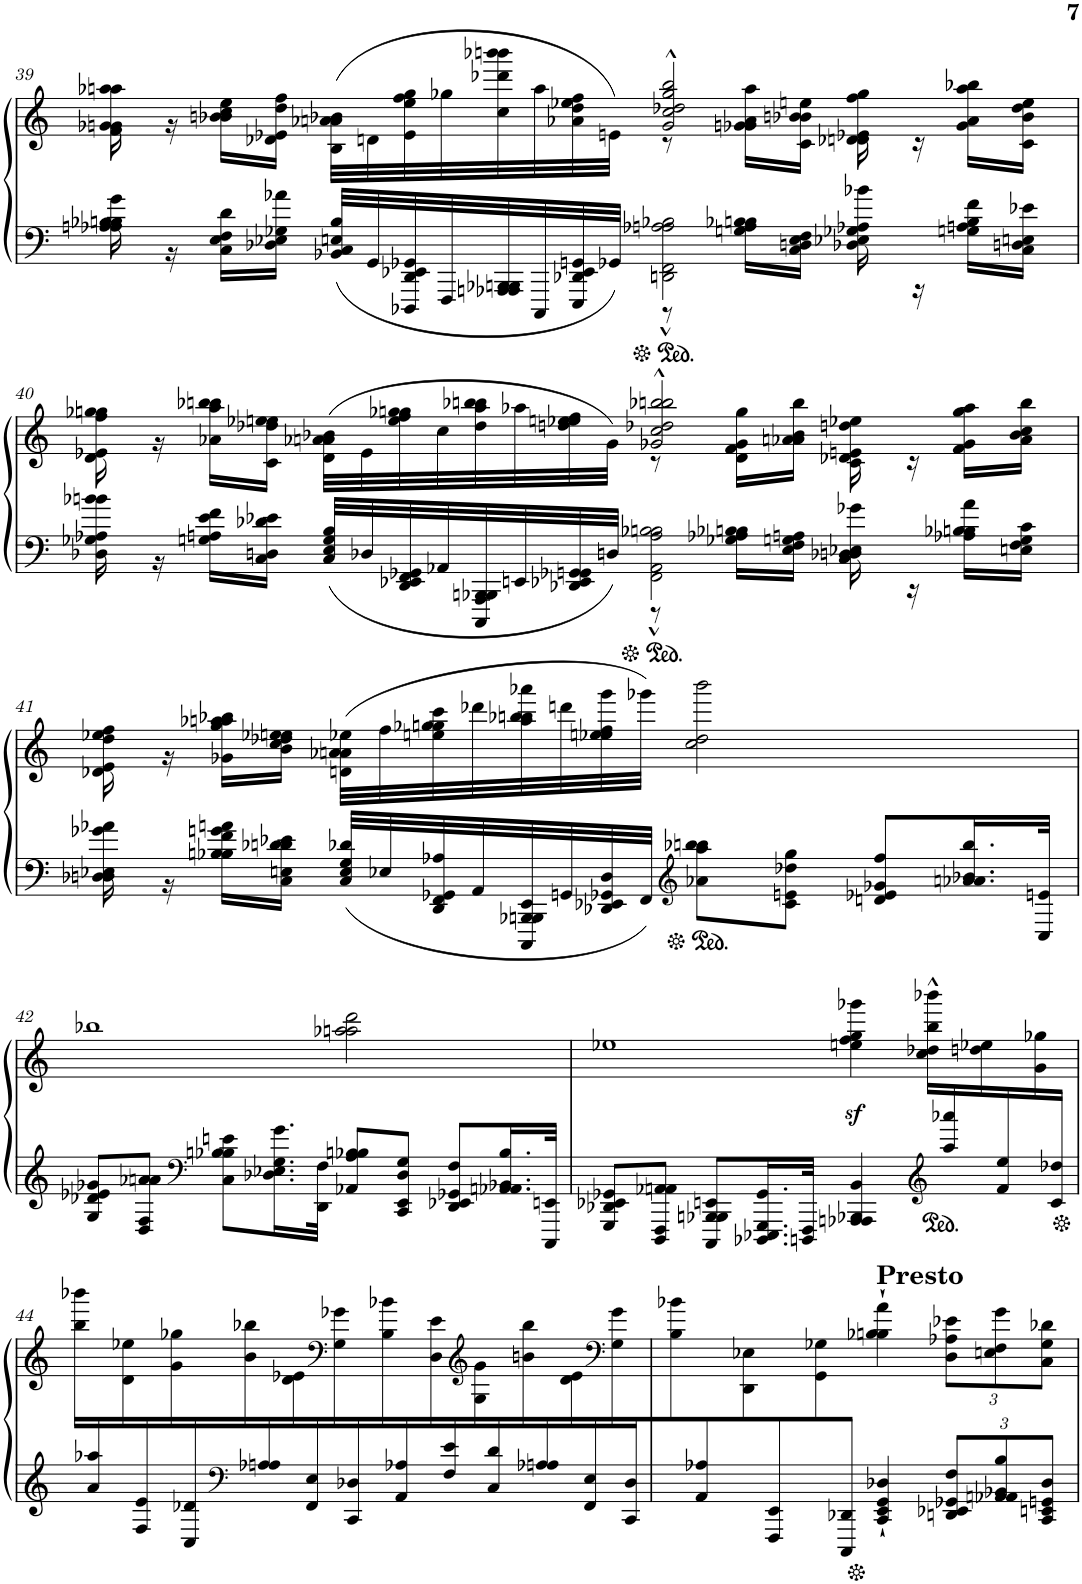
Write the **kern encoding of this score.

**kern	**kern
*part1	*part1
*staff2	*staff1
*I"Grand Piano	*
*I'Pno.	*
!!LO:PB:g=z
*clefF4	*clefG2
*k[]	*k[]
*M4/4	*M4/4
=39	=39
*^	*^
4ryy	16A-X\ 16An\ 16B-X\ 16Bn\ 16g\	4ryy	16f\ 16g-X\ 16gn\ 16aa-X\ 16aan\
.	16r	.	16r
.	16C\ 16E\ 16F\ 16d\LL	.	16b-X\ 16bn\ 16cc\ 16ee\LL
.	16D-X\ 16E-X\ 16G-X\ 16a-X\JJ	.	16d-X\ 16e-X\ 16dd\ 16ff\JJ
32BB-X/ 32C/ 32En/ 32B/LLL	16ryy	(>32B\ 32a-X\ 32an\ 32b-X\LLL	16ryy
32GG/	.	32dn\	.
32DDD-X/ 32DD/ 32EE-X/ 32GG-X/	32ryy	32e-\ 32ee\ 32ff\ 32gg\	16ryy
32FFF/	32ryy	32gg-X\	.
32AAA-X/ 32AAAn/ 32BBB-X/ 32BBBn/	32ryy	32cc\ 32ddd-X\ 32bbb-X\ 32bbbn\	16ryy
32CCC/	32ryy	32aa\	.
32EEE/ 32DD-X/ 32EE-/ 32GGn/	32ryy	32a-X\ 32dd\ 32ee-X\ 32ff\	16ryy
32GG-X/JJJ	32ryy	32en\JJJ)	.
2DDn\^^ 2FF\^^ 2A-X\^^ 2An\^^ 2B-X\^^	8r	2g/^^ 2cc/^^ 2dd-X/^^ 2gg-/^^ 2bb/^^	8r
.	16Gn\ 16A\ 16B-X\ 16Bn\LL	.	16g-X\ 16gn\ 16a-\ 16aa\LL
.	16C\ 16Dn\ 16E\ 16F\JJ	.	16c\ 16b-X\ 16bn\ 16een\JJ
.	16D-X\ 16E-X\ 16G-X\ 16A-X\ 16b-X\	.	16d-X\ 16dn\ 16e-X\ 16ff\ 16gg-\
.	16r	.	16r
.	16Gn\ 16An\ 16B\ 16f\LL	.	16g\ 16a-\ 16aa\ 16bb-X\LL
.	16C\ 16Dn\ 16En\ 16e-X\JJ	.	16c\ 16b\ 16dd-\ 16ee\JJ
!!LO:LB:g=z	!!
=40	=40	=40	=40
4ryy	16D-X\ 16G-X\ 16A-X\ 16b-X\ 16bn\	4ryy	16d\ 16e-X\ 16ff\ 16gg-X\ 16ggn\
.	16r	.	16r
.	16Gn\ 16An\ 16e\ 16f\LL	.	16a-X\ 16aa\ 16bb-X\ 16bbn\LL
.	16C\ 16Dn\ 16d-X\ 16e-X\JJ	.	16c\ 16dd-X\ 16ee-X\ 16een\JJ
32C/ 32E/ 32G/ 32B/LLL	16ryy	(>32d\ 32a-X\ 32an\ 32b-X\LLL	16ryy
32D-X/	.	32e-\	.
32DD/ 32EE-X/ 32FF/ 32GG-X/	32ryy	32ee\ 32ff\ 32gg-X\ 32ggn\	16ryy
32AA-X/	32ryy	32cc\	.
32CCC/ 32AAA/ 32BBB-X/ 32BBBn/	32ryy	32dd-\ 32aa\ 32bb-X\ 32bbn\	16ryy
32EEn/	32ryy	32aa-X\	.
32DD-X/ 32EE-X/ 32GG-X/ 32GGn/	32ryy	32ddn\ 32ee-X\ 32een\ 32ff\	16ryy
32Dn/JJJ	32ryy	32g\JJJ)	.
2FF\^^ 2AA-\^^ 2A\^^ 2B-X\^^ 2Bn\^^	8r	2g-X/^^ 2cc/^^ 2dd-X/^^ 2bb-X/^^ 2bbn/^^	8r
.	16G-X\ 16A-X\ 16B-X\ 16Bn\LL	.	16d\ 16f\ 16g-\ 16gg\LL
.	16E\ 16F\ 16Gn\ 16An\JJ	.	16a-X\ 16an\ 16b-\ 16bb\JJ
.	16C\ 16D-X\ 16Dn\ 16E-X\ 16g-X\	.	16c\ 16d-X\ 16en\ 16ddn\ 16ee-X\
.	16r	.	16r
.	16A-X\ 16B-X\ 16Bn\ 16a\LL	.	16f\ 16g-\ 16gg\ 16aa-\LL
.	16En\ 16F\ 16G\ 16c\JJ	.	16a\ 16b-\ 16cc\ 16bb\JJ
!!LO:LB:g=z	!!
=41	=41	=41	=41
4ryy	16D-X\ 16Dn\ 16E-X\ 16g-X\ 16a-X\	4ryy	16d-X\ 16e\ 16dd\ 16ee-X\ 16ff\
.	16r	.	16r
.	16B-X\ 16Bn\ 16f\ 16gn\ 16an\LL	.	16g-X\ 16gg\ 16aa-X\ 16aan\ 16bb-X\LL
.	16C\ 16En\ 16d-X\ 16dn\ 16e-X\JJ	.	16b\ 16cc\ 16dd-X\ 16ee-X\ 16een\JJ
32C/ 32E/ 32G/ 32d-X/LLL	16ryy	(>32dn\ 32a-X\ 32an\ 32ee-X\LLL	16ryy
32E-X/	.	32ff\	.
32DD/ 32FF/ 32GG-X/ 32A-X/	16ryy	32een\ 32gg-X\ 32ggn\ 32ccc\	16ryy
32AA/	.	32ddd-X\	.
32CCC/ 32BBB-X/ 32BBBn/ 32EE/	16ryy	32aa\ 32bb-X\ 32bbn\ 32aaa-X\	16ryy
32GGn/	.	32dddn\	.
32DD-X/ 32EE-X/ 32GG-X/ 32D/	16ryy	32ee-X\ 32een\ 32ff\ 32ggg\	16ryy
32FF/JJJ	.	32ggg-X\JJJ)	.
*clefG2	*	*	*
8a-X\ 8aa\ 8bb-X\ 8bbn\L	16ryy	2cc\ 2dd-\ 2bbb\	2ryy
.	16ryy	.	.
8c\ 8en\ 8dd-X\ 8gg\J	8..ryy	.	.
8dn/ 8e-X/ 8g-X/ 8ff/L	.	.	.
.	8ryy	.	.
16.a-X/ 16.an/ 16.b-X/ 16.bb/L	.	.	.
32C/ 32en/JJk	32ryy	.	.
*	*	*v	*v
!!LO:LB:g=z
=42	=42	=42
8G/ 8d-X/ 8e-X/ 8g-X/L	16ryy	2bb-X
.	16ryy	.
8D/ 8F/ 8a-X/ 8an/J	8..ryy	.
*clefF4	*	*
8C\ 8B-X\ 8Bn\ 8en\L	.	.
.	32ryy	.
*v	*v	*
16.D-X\ 16.E-X\ 16.G\ 16.g-\L	.
32DD\ 32F\JJk	.
*^	*
8AA-X/ 8A/ 8B-X/ 8Bn/L	16ryy	2aa-X\ 2aan\ 2ddd\
.	16ryy	.
8CC/ 8EE/ 8D-/ 8G/J	8..ryy	.
8DD/ 8EE-X/ 8GG-X/ 8F/L	.	.
.	8ryy	.
16.AA-X/ 16.AAn/ 16.BB-X/ 16.B/L	.	.
32CCC/ 32EEn/JJk	32ryy	.
=43	=43	=43
*	*^	*
24%19ryy	8GGG/ 8DD-X/ 8EE-X/ 8GG-X/L	16ryy	2ee-X
.	.	16ryy	.
.	8DDD/ 8FFF/ 8AA-X/ 8AAn/J	8..ryy	.
.	8CCC/ 8BBB-X/ 8BBBn/ 8EEn/L	.	.
.	.	2ryy	.
.	16.DDD-X/ 16.EEE-X/ 16.GGG/ 16.GG-/L	.	.
.	32DDDn/ 32FFF/JJk	.	.
.	4AAA-X/ 4AAAn/ 4BBB-X/ 4BB/	.	4een\z< 4ff\z< 4gg\z< 4ggg-X\z<
*clefG2	*	*	*
*	*	*	*Xbrackettup
.	4ryy	.	24cc\^^ 24dd-X\^^ 24bb\^^ 24bbb-X\^^LL
24aa/ 24aaa-X/	.	.	24ryy
24ryy	.	.	24ddn\ 24ee-X\
.	.	8ryy	.
24f/ 24ee/	.	.	24ryy
24ryy	.	.	24g\ 24gg-X\
24c/ 24dd-X/JJ	.	.	24ryy
.	.	32ryy	.
*	*v	*v	*
!!LO:LB:g=z
=44	=44	=44
*	*	*brackettup
24ryy	4ryy	24bb\ 24bbb-X\LL
24a/ 24aa-X/	.	24ryy
24ryy	.	24d\ 24ee-X\
24F/ 24e/	.	24ryy
24ryy	.	24g\ 24gg-X\
24C/ 24d-X/	.	24ryy
*clefF4	*	*
24ryy	4ryy	24b\ 24bb-X\
24A-X/ 24An/	.	24ryy
24ryy	.	24d\ 24e-X\
24FF/ 24E/	.	24ryy
*	*	*clefF4
24ryy	.	24G\ 24g-X\
24CC/ 24D-X/	.	24ryy
24ryy	2ryy	24B\ 24b-X\
24AA/ 24A-X/	.	24ryy
24ryy	.	24D\ 24e-\
24F/ 24e/	.	24ryy
*	*	*clefG2
24ryy	.	24G\ 24g-\
24C/ 24d-/	.	24ryy
24ryy	.	24bn\ 24bb-\
24A-X/ 24An/	.	24ryy
24ryy	.	24d\ 24e-\
24FF/ 24E/	.	24ryy
*	*	*clefF4
24ryy	.	24G\ 24g-\
24CC/ 24D-/J	.	24ryy
=45	=45	=45
12ryy	2ryy	12B\ 12b-X\
12AA/ 12A-X/	.	12ryy
12ryy	.	12DD\ 12E-X\
12FFF/ 12EE/	.	12ryy
12ryy	.	12GG\ 12G-X\
12CCC/ 12DD-X/J	.	12ryy
!	!	!LO:TX:a:B:t=Presto
2ryy	4CC/` 4EE/` 4GG/` 4D-X/`	4B-X\` 4Bn\` 4a\`
*	*Xbrackettup	*Xbrackettup
.	12DDn/ 12EE-X/ 12GG-X/ 12F/L	12D\ 12A-X\ 12e-X\L
.	12AA-X/ 12AAn/ 12BB-X/ 12B/	12En\ 12F\ 12g\
.	12CC/ 12EEn/ 12GGn/ 12D-/J	12C\ 12G-\ 12d-X\J
*v	*v	*
=	=
*-	*-
